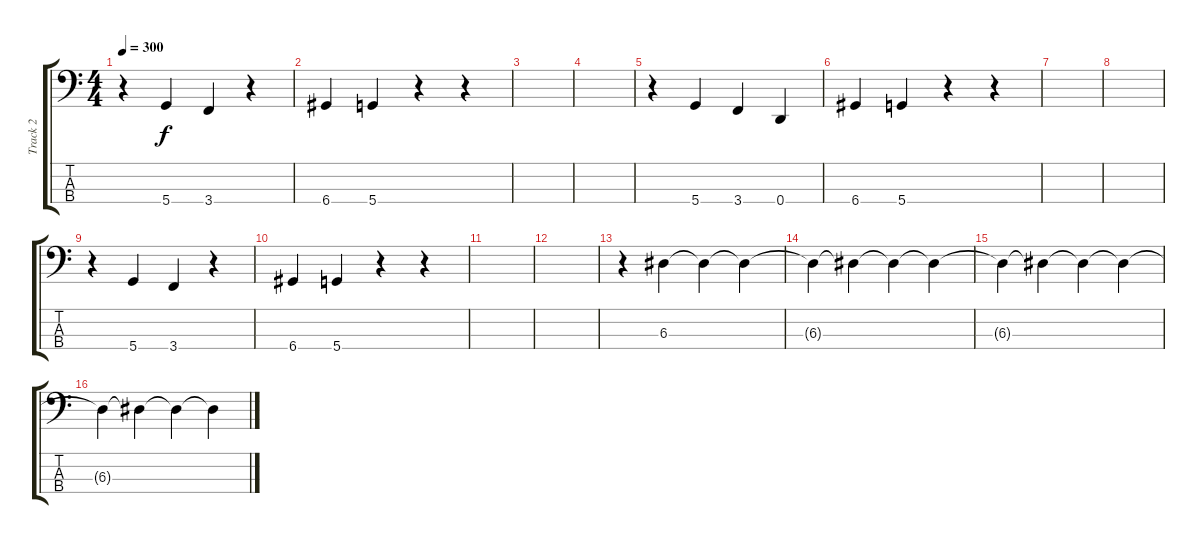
\track ("Track 2" "Track 2") {instrument electricbassfinger}
\staff {score tabs}
\tuning (G2 D2 A1 D1) {hide}
\ts (4 4)
\tempo 300
\clef f4
\ks c
r.4{dy f} 5.4.4 3.4.4 r.4 |
6.4.4 5.4.4 r.4 r.4 |
|
|
r.4 5.4.4 3.4.4 0.4.4 |
6.4.4 5.4.4 r.4 r.4 |
|
|
r.4 5.4.4 3.4.4 r.4 |
6.4.4 5.4.4 r.4 r.4 |
|
|
r.4 6.3.4 6.3{t}.4 6.3{t}.4 |
6.3{t}.4 6.3{t}.4 6.3{t}.4 6.3{t}.4 |
6.3{t}.4 6.3{t}.4 6.3{t}.4 6.3{t}.4 |
6.3{t}.4 6.3{t}.4 6.3{t}.4 6.3{t}.4
